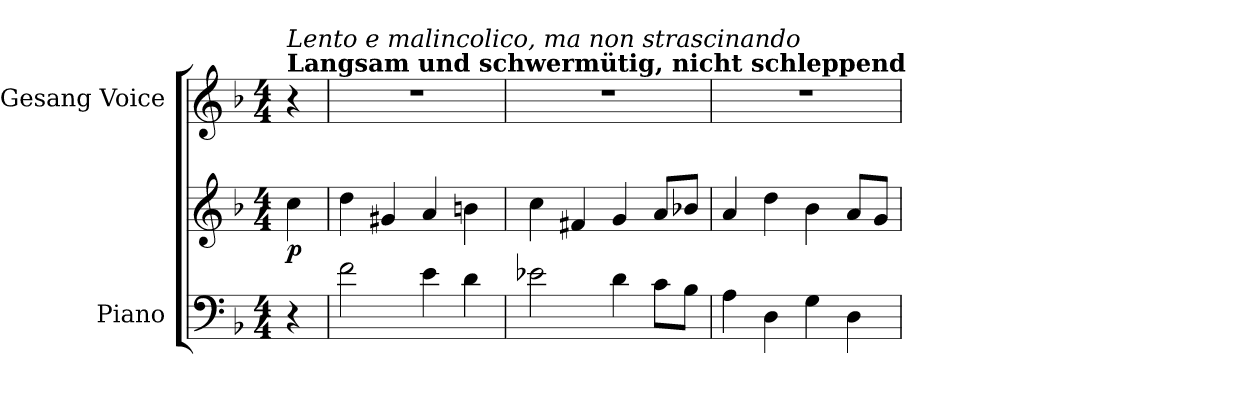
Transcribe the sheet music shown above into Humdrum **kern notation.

**kern	**kern	**dynam	**kern
*part2	*part2	*part2	*part1
*staff3	*staff2	*staff2/3	*staff1
*I"Piano	*	*	*I"Gesang Voice
*I'Pno	*	*	*
*clefF4	*clefG2	*	*clefG2
*k[b-]	*k[b-]	*	*k[b-]
*M4/4	*M4/4	*	*M4/4
=	=	=	=
!	!	!	!LO:TX:a:B:t=Langsam und schwermütig, nicht schleppend
!	!	!	!LO:TX:i:t=Lento e malincolico, ma non strascinando
!	!	!LO:DY:b	!
4r	4cc\	p	4r
=1	=1	=1	=1
2f\	4dd\	.	1r
.	4g#X/	.	.
4e\	4a/	.	.
4d\	4bn\	.	.
=2	=2	=2	=2
2e-X\	4cc\	.	1r
.	4f#X/	.	.
4d\	4g/	.	.
8c\L	8a/L	.	.
8B-\J	8b-X/J	.	.
=3	=3	=3	=3
4A\	4a/	.	1r
4D\	4dd\	.	.
4G\	4b-\	.	.
4D\	8a/L	.	.
.	8g/J	.	.
=	=	=	=
*-	*-	*-	*-
